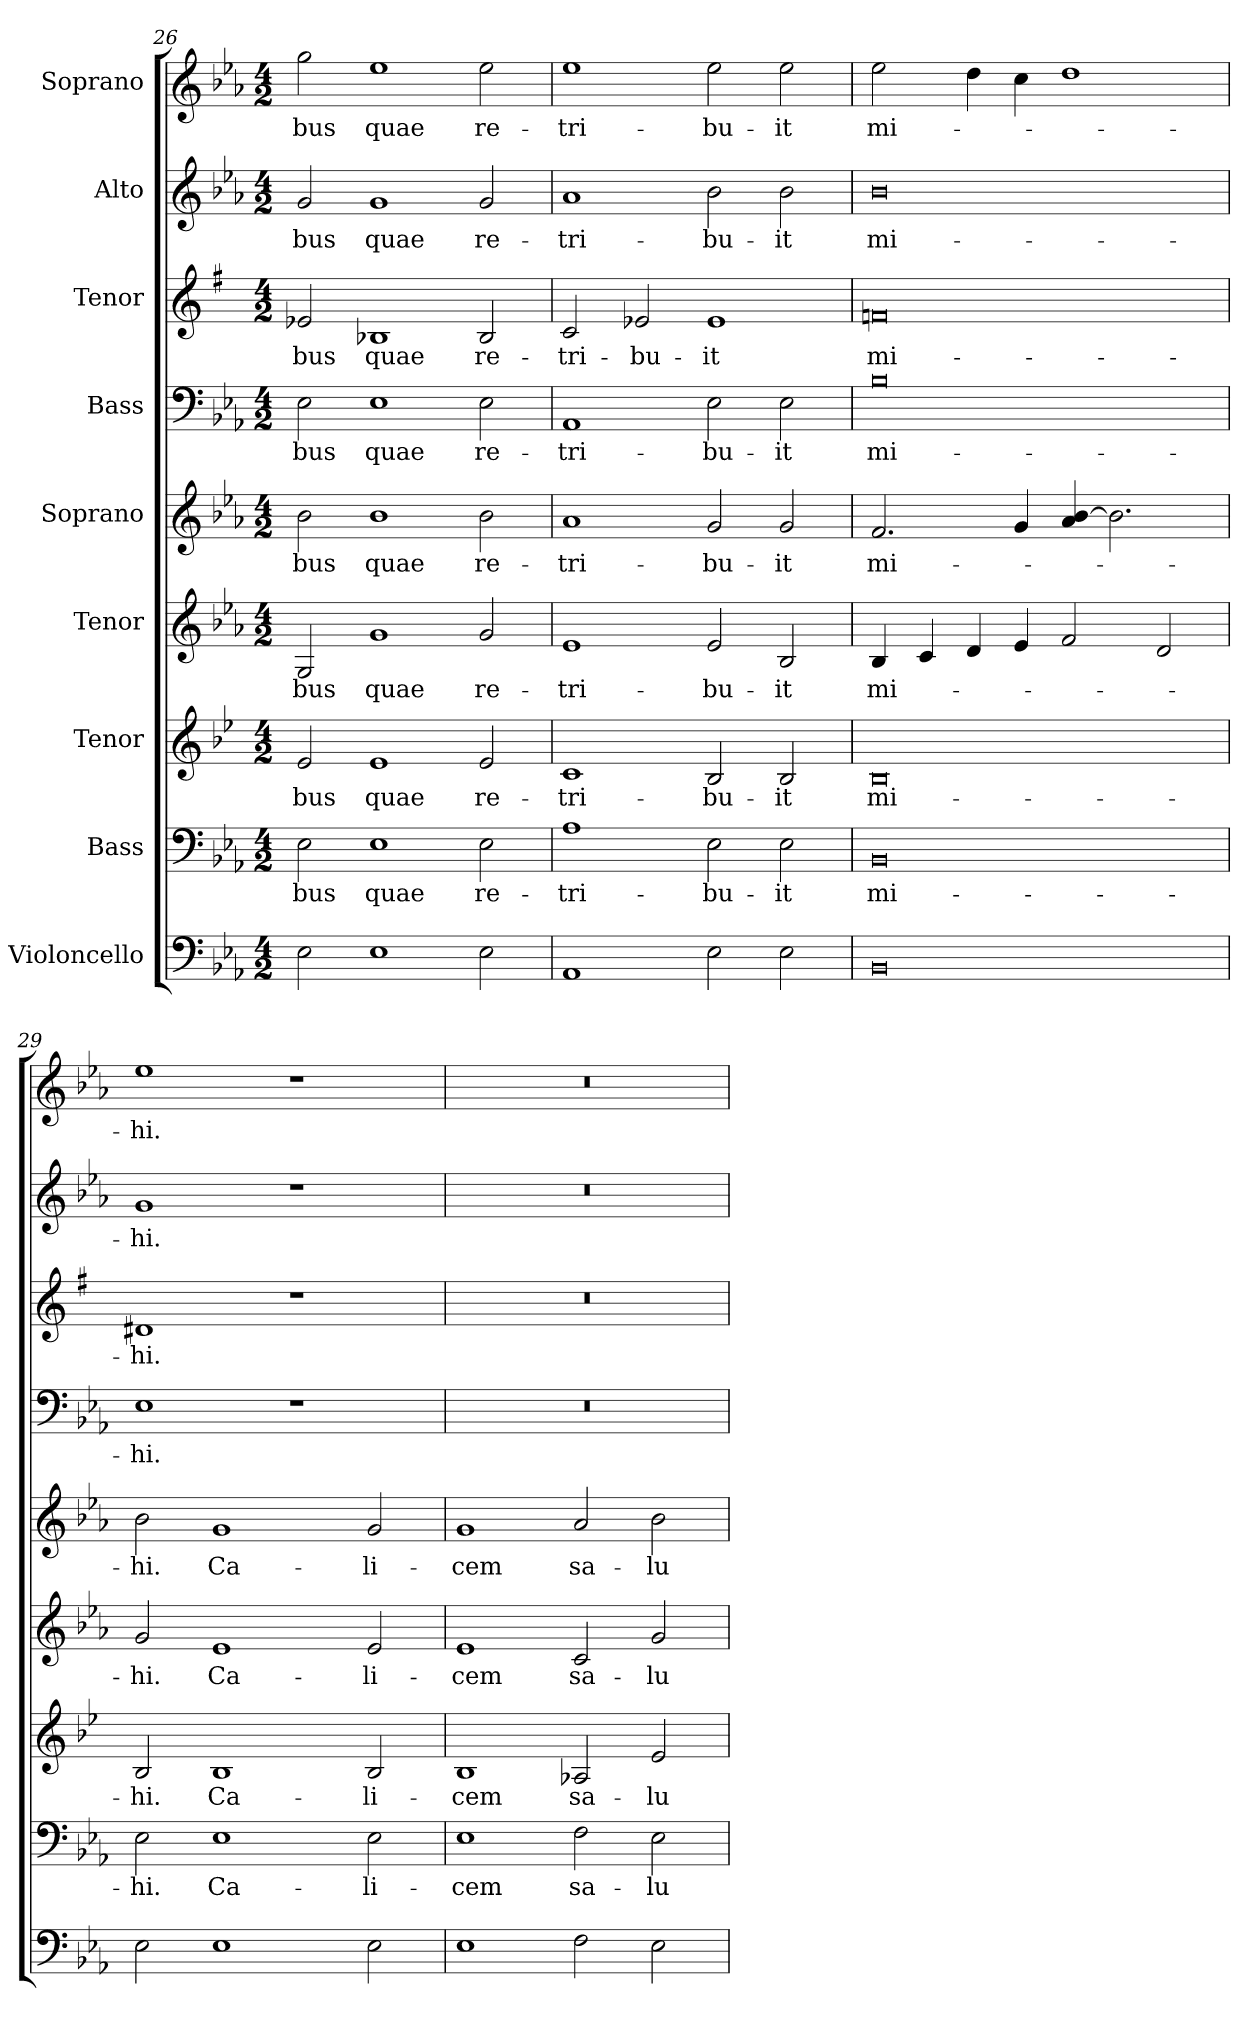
**kern	**kern	**text	**kern	**text	**kern	**text	**kern	**text	**kern	**text	**kern	**text	**kern	**text	**kern	**text
*part9	*part8	*part8	*part7	*part7	*part6	*part6	*part5	*part5	*part4	*part4	*part3	*part3	*part2	*part2	*part1	*part1
*staff9	*staff8	*staff8	*staff7	*staff7	*staff6	*staff6	*staff5	*staff5	*staff4	*staff4	*staff3	*staff3	*staff2	*staff2	*staff1	*staff1
*I"Violoncello	*I"Bass	*	*I"Tenor	*	*I"Tenor	*	*I"Soprano	*	*I"Bass	*	*I"Tenor	*	*I"Alto	*	*I"Soprano	*
*clefF4	*clefF4	*	*clefG2	*	*clefG2	*	*clefG2	*	*clefF4	*	*clefG2	*	*clefG2	*	*clefG2	*
*k[b-e-a-]	*k[b-e-a-]	*	*k[b-e-]	*	*k[b-e-a-]	*	*k[b-e-a-]	*	*k[b-e-a-]	*	*k[f#]	*	*k[b-e-a-]	*	*k[b-e-a-]	*
*M4/2	*M4/2	*	*M4/2	*	*M4/2	*	*M4/2	*	*M4/2	*	*M4/2	*	*M4/2	*	*M4/2	*
=26	=26	=26	=26	=26	=26	=26	=26	=26	=26	=26	=26	=26	=26	=26	=26	=26
2E-\	2E-\	bus	2e-/	-bus	2G/	-bus	2b-\	-bus	2E-\	bus	2e-X/	bus	2g/	-bus	2gg\	-bus
1E-	1E-	quae	1e-	quae	1g	quae	1b-	quae	1E-	quae	1B-X	quae	1g	quae	1ee-	quae
2E-\	2E-\	re-	2e-/	re-	2g/	re-	2b-\	re-	2E-\	re-	2B-/	re-	2g/	re-	2ee-\	re-
=27	=27	=27	=27	=27	=27	=27	=27	=27	=27	=27	=27	=27	=27	=27	=27	=27
1AA-	1A-	-tri-	1c	-tri-	1e-	-tri-	1a-	-tri-	1AA-	-tri-	2c/	-tri-	1a-	-tri-	1ee-	-tri-
.	.	.	.	.	.	.	.	.	.	.	2e-X/	-bu-	.	.	.	.
2E-\	2E-\	-bu-	2B-/	-bu-	2e-/	-bu-	2g/	-bu-	2E-\	-bu-	1e-	-it	2b-\	-bu-	2ee-\	-bu-
2E-\	2E-\	-it	2B-/	-it	2B-/	-it	2g/	-it	2E-\	-it	.	.	2b-\	-it	2ee-\	-it
=28	=28	=28	=28	=28	=28	=28	=28	=28	=28	=28	=28	=28	=28	=28	=28	=28
0BB-	0BB-	mi-	0B-	mi-	4B-/	mi-	2.f/	mi-	0B-	mi-	0fn	mi-	0b-	mi-	2ee-\	mi-
.	.	.	.	.	4c/	.	.	.	.	.	.	.	.	.	.	.
.	.	.	.	.	4d/	.	.	.	.	.	.	.	.	.	4dd\	.
.	.	.	.	.	4e-/	.	4g/	.	.	.	.	.	.	.	4cc\	.
.	.	.	.	.	2f/	.	4a-/ [4b-/	.	.	.	.	.	.	.	1dd	.
.	.	.	.	.	.	.	2.b-\]	.	.	.	.	.	.	.	.	.
.	.	.	.	.	2d/	.	.	.	.	.	.	.	.	.	.	.
=29	=29	=29	=29	=29	=29	=29	=29	=29	=29	=29	=29	=29	=29	=29	=29	=29
2E-\	2E-\	-hi.	2B-/	-hi.	2g/	-hi.	2b-\	-hi.	1E-	-hi.	1d#X	-hi.	1g	-hi.	1ee-	-hi.
1E-	1E-	Ca-	1B-	Ca-	1e-	Ca-	1g	Ca-	.	.	.	.	.	.	.	.
.	.	.	.	.	.	.	.	.	1r	.	1r	.	1r	.	1r	.
2E-\	2E-\	-li-	2B-/	-li-	2e-/	-li-	2g/	-li-	.	.	.	.	.	.	.	.
=30	=30	=30	=30	=30	=30	=30	=30	=30	=30	=30	=30	=30	=30	=30	=30	=30
1E-	1E-	-cem	1B-	-cem	1e-	-cem	1g	-cem	0r	.	0r	.	0r	.	0r	.
2F\	2F\	sa-	2A-X/	sa-	2c/	sa-	2a-/	sa-	.	.	.	.	.	.	.	.
2E-\	2E-\	-lu-	2e-/	-lu-	2g/	-lu-	2b-\	-lu-	.	.	.	.	.	.	.	.
=	=	=	=	=	=	=	=	=	=	=	=	=	=	=	=	=
*-	*-	*-	*-	*-	*-	*-	*-	*-	*-	*-	*-	*-	*-	*-	*-	*-
